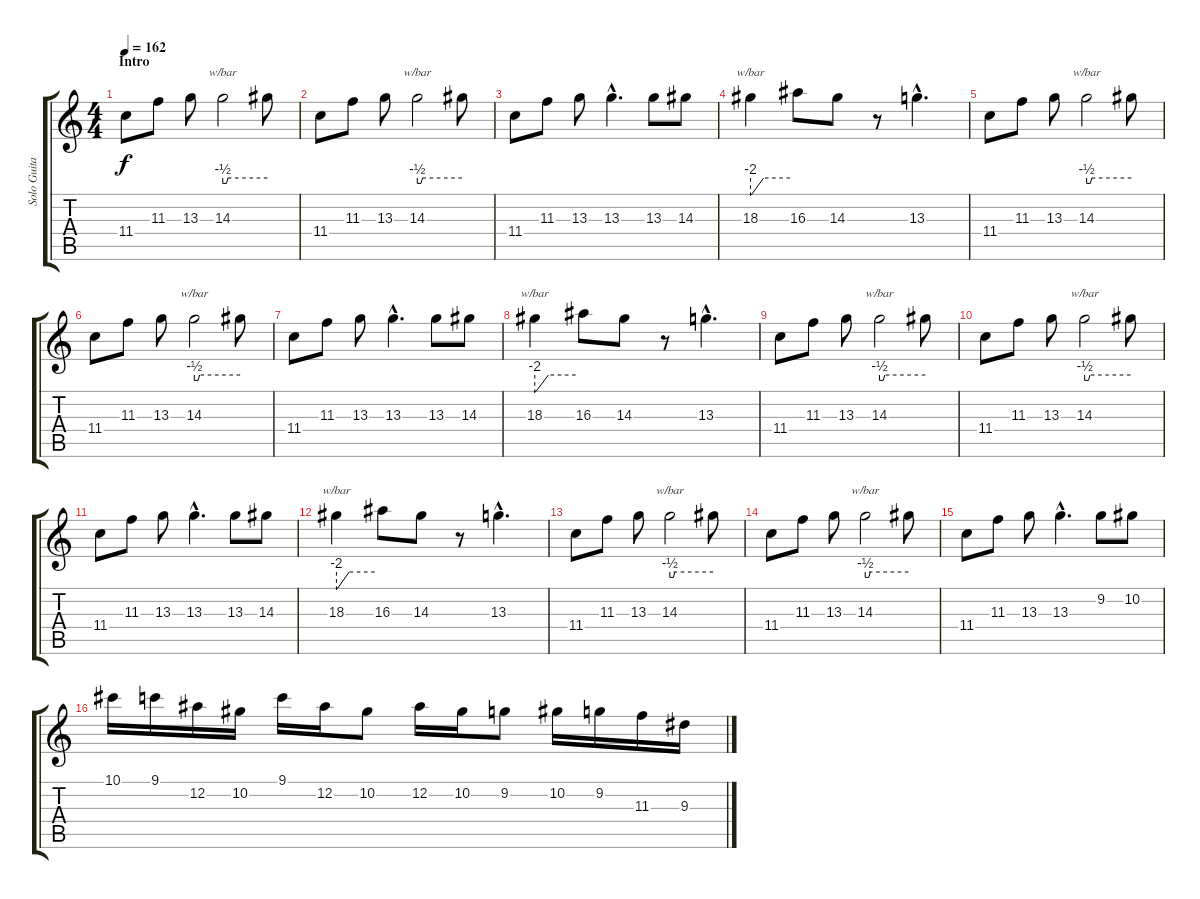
\track ("Solo Guitar" "Solo Guita") {instrument distortionguitar}
\staff {score tabs}
\tuning (Eb4 Bb3 Gb3 Db3 Ab2 Eb2) {hide}
\ts (4 4)
\section ("" "Intro")
\tempo 162
\clef g2
\ks c
11.4.8{dy f instrument distortionguitar} 11.3.8 13.3.8 14.3.2{tbe (custom default 0 -2 5 -2 7 0 60 0)} 14.3{t}.8 |
11.4.8 11.3.8 13.3.8 14.3.2{tbe (custom default 0 -2 5 -2 7 0 60 0)} 14.3{t}.8 |
11.4.8 11.3.8 13.3.8 13.3{hac}.4{d} 13.3.8 14.3.8 |
18.3.4{tbe (custom default 0 -8 2 -8 20 0 60 0)} 16.3.8 14.3.8 r.8 13.3{hac}.4{d} |
11.4.8 11.3.8 13.3.8 14.3.2{tbe (custom default 0 -2 5 -2 7 0 60 0)} 14.3{t}.8 |
11.4.8 11.3.8 13.3.8 14.3.2{tbe (custom default 0 -2 5 -2 7 0 60 0)} 14.3{t}.8 |
11.4.8 11.3.8 13.3.8 13.3{hac}.4{d} 13.3.8 14.3.8 |
18.3.4{tbe (custom default 0 -8 2 -8 20 0 60 0)} 16.3.8 14.3.8 r.8 13.3{hac}.4{d} |
11.4.8 11.3.8 13.3.8 14.3.2{tbe (custom default 0 -2 5 -2 7 0 60 0)} 14.3{t}.8 |
11.4.8 11.3.8 13.3.8 14.3.2{tbe (custom default 0 -2 5 -2 7 0 60 0)} 14.3{t}.8 |
11.4.8 11.3.8 13.3.8 13.3{hac}.4{d} 13.3.8 14.3.8 |
18.3.4{tbe (custom default 0 -8 2 -8 20 0 60 0)} 16.3.8 14.3.8 r.8 13.3{hac}.4{d} |
11.4.8 11.3.8 13.3.8 14.3.2{tbe (custom default 0 -2 5 -2 7 0 60 0)} 14.3{t}.8 |
11.4.8 11.3.8 13.3.8 14.3.2{tbe (custom default 0 -2 5 -2 7 0 60 0)} 14.3{t}.8 |
11.4.8 11.3.8 13.3.8 13.3{hac}.4{d} 9.2.8 10.2.8 |
10.1.16 9.1.16 12.2.16 10.2.16 9.1.16 12.2.16 10.2.8 12.2.16 10.2.16 9.2.8 10.2.16 9.2.16 11.3.16 9.3.16
